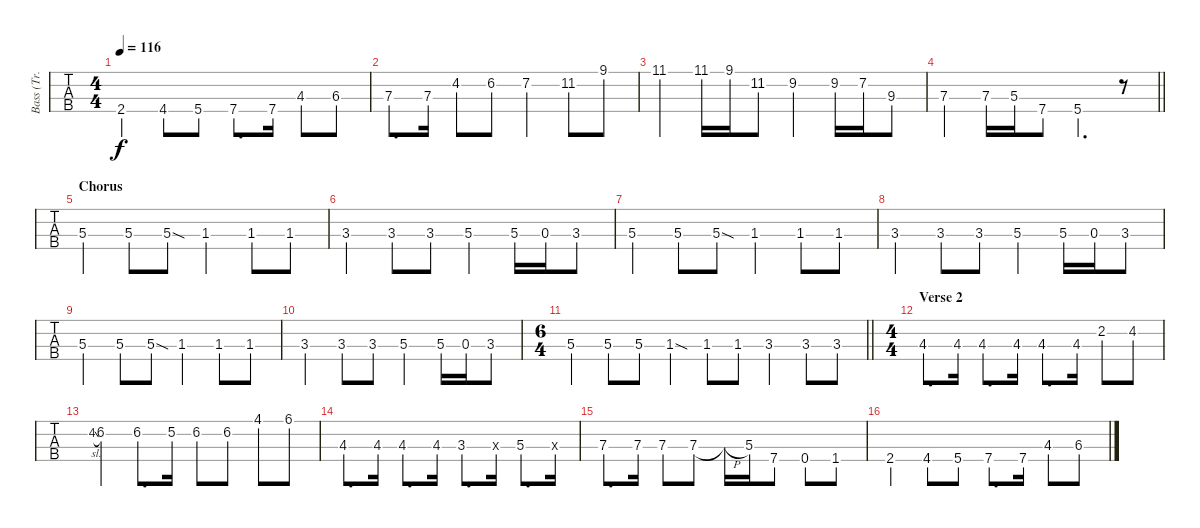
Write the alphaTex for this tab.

\track ("Bass (Tr. 6A/Tr. 11B)" "Bass (Tr. ") {instrument electricbassfinger}
\staff {tabs}
\tuning (G2 D2 A1 E1) {hide}
\ts (4 4)
\tempo 116
\clef f4
\ks c
2.4.4{dy f} 4.4.8 5.4.8 7.4.8{d} 7.4.16 4.3.8 6.3.8 |
7.3.8{d} 7.3.16 4.2.8 6.2.8 7.2.4 11.2.8 9.1.8 |
11.1.4 11.1.16 9.1.16 11.2.8 9.2.4 9.2.16 7.2.16 9.3.8 |
\barLineRight lightlight
7.3.4 7.3.16 5.3.16 7.4.8 5.4.4{d} r.8 |
\section ("" "Chorus")
5.3.4 5.3.8 5.3{sod}.8 1.3.4 1.3.8 1.3.8 |
3.3.4 3.3.8 3.3.8 5.3.4 5.3.16 0.3.16 3.3.8 |
5.3.4 5.3.8 5.3{sod}.8 1.3.4 1.3.8 1.3.8 |
3.3.4 3.3.8 3.3.8 5.3.4 5.3.16 0.3.16 3.3.8 |
5.3.4 5.3.8 5.3{sod}.8 1.3.4 1.3.8 1.3.8 |
3.3.4 3.3.8 3.3.8 5.3.4 5.3.16 0.3.16 3.3.8 |
\ts (6 4)
\barLineRight lightlight
5.3.4 5.3.8 5.3.8 1.3{sod}.4 1.3.8 1.3.8 3.3.4 3.3.8 3.3.8 |
\ts (4 4)
\section ("" "Verse 2")
4.3.8{d} 4.3.16 4.3.8{d} 4.3.16 4.3.8{d} 4.3.16 2.2.8 4.2.8 |
4.2{sl}.8{gr onbeat} 6.2.4 6.2.8{d} 5.2.16 6.2.8 6.2.8 4.1.8 6.1.8 |
4.3.8{d} 4.3.16 4.3.8{d} 4.3.16 3.3.8{d} 4.3{x}.16 5.3.8{d} 0.3{x}.16 |
7.3.8{d} 7.3.16 7.3.8 7.3.8 7.3{h t}.16 5.3.16 7.4.8 0.4.8 1.4.8 |
2.4.4 4.4.8 5.4.8 7.4.8{d} 7.4.16 4.3.8 6.3.8
